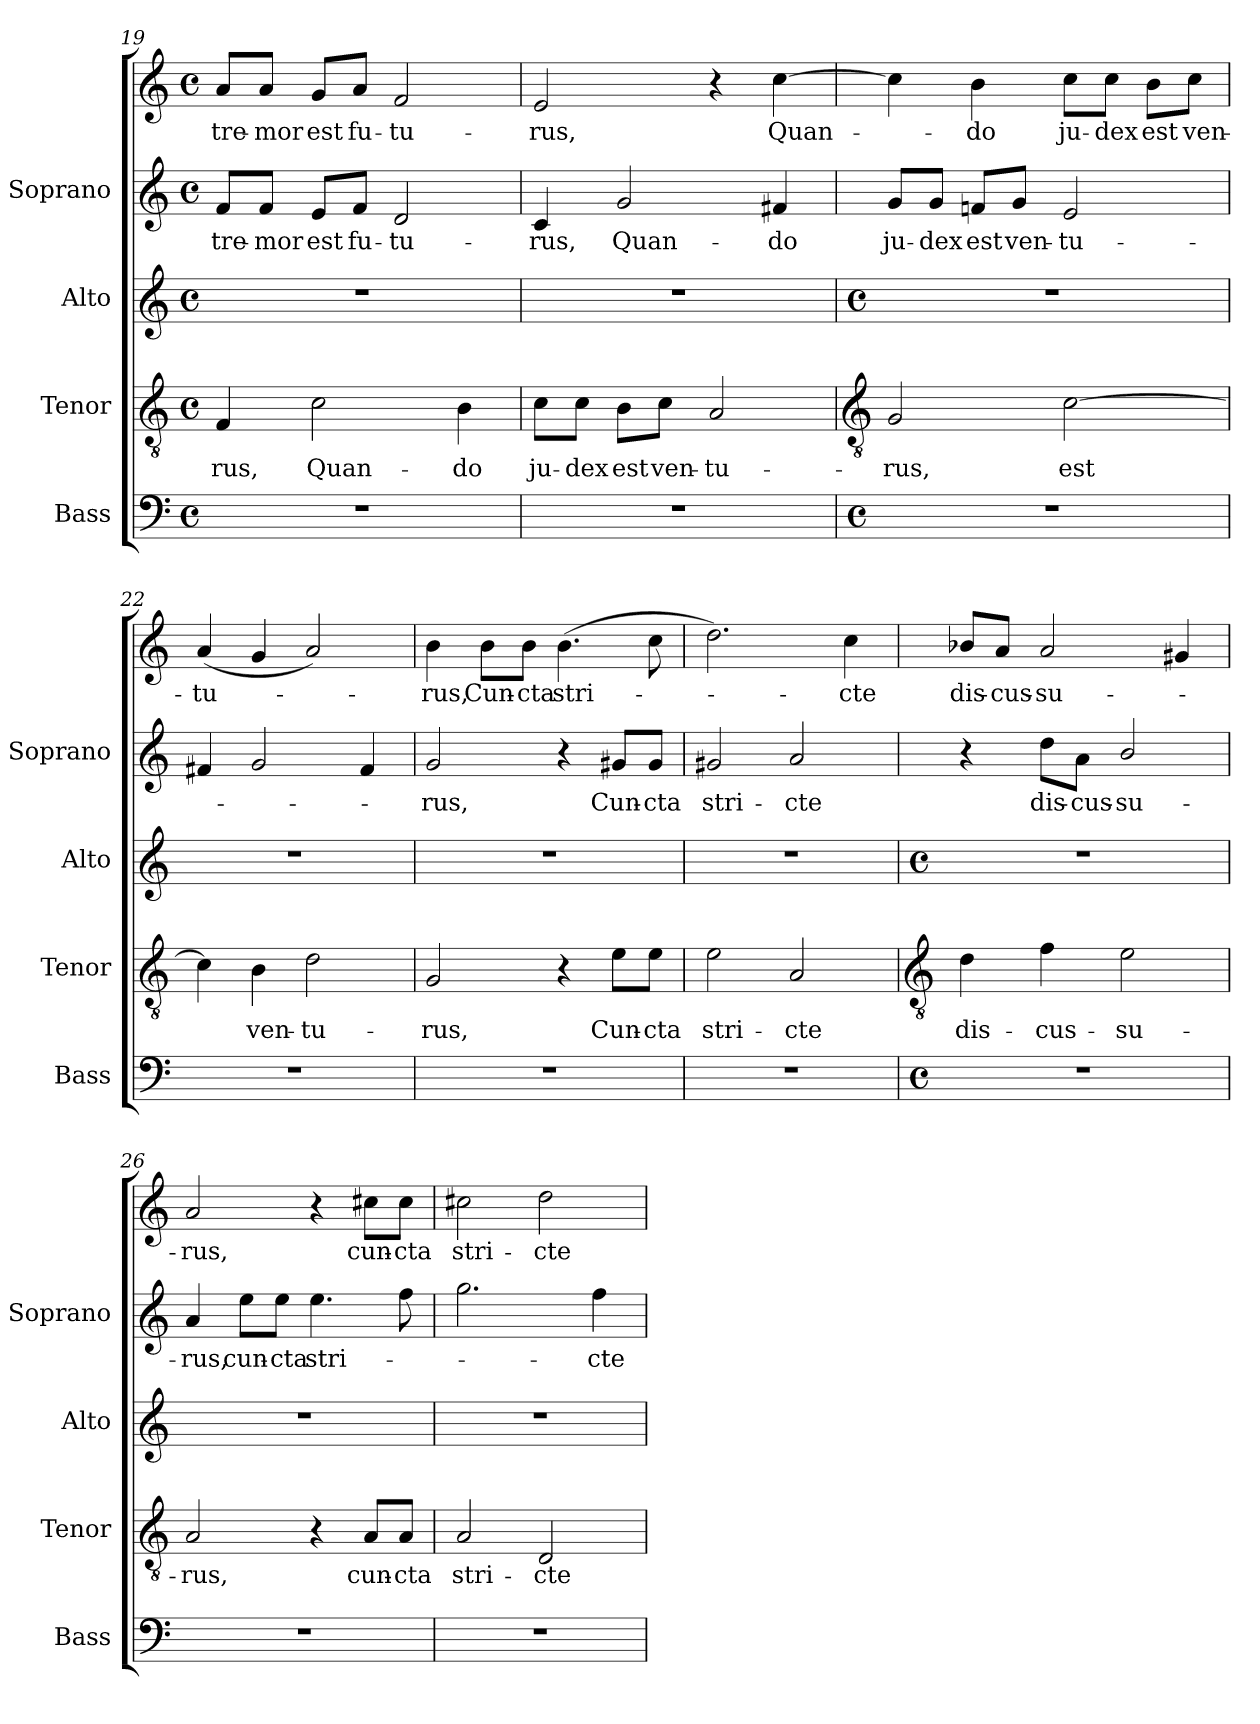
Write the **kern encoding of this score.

**kern	**kern	**text	**kern	**kern	**text	**kern	**text
*part4	*part3	*part3	*part2	*part1	*part1	*part1	*part1
*staff5	*staff4	*staff4	*staff3	*staff2	*staff2	*staff1	*staff1
*I"Bass	*I"Tenor	*	*I"Alto	*I"Soprano	*	*	*
*I'Bass	*I'Tenor	*	*I'Alto	*I'Soprano	*	*	*
*clefF4	*clefGv2	*	*clefG2	*clefG2	*	*clefG2	*
*k[]	*k[]	*	*k[]	*k[]	*	*k[]	*
*C:	*C:	*	*C:	*C:	*	*C:	*
*M4/4	*M4/4	*	*M4/4	*M4/4	*	*M4/4	*
*met(c)	*met(c)	*	*met(c)	*met(c)	*	*met(c)	*
=19	=19	=19	=19	=19	=19	=19	=19
!	!	!LO:LY:b	!	!	!LO:LY:b	!	!LO:LY:b
1r	4F	-rus,	1r	8f/L	-tre-	8a/L	tre-
!	!	!	!	!	!LO:LY:b	!	!LO:LY:b
.	.	.	.	8f/J	-mor	8a/J	-mor
!	!	!LO:LY:b	!	!	!LO:LY:b	!	!LO:LY:b
.	2c	Quan-	.	8e/L	est	8g/L	est
!	!	!	!	!	!LO:LY:b	!	!LO:LY:b
.	.	.	.	8f/J	fu-	8a/J	fu-
!	!	!	!	!	!LO:LY:b	!	!LO:LY:b
.	.	.	.	2d	-tu-	2f	-tu-
!	!	!LO:LY:b	!	!	!	!	!
.	4B	-do	.	.	.	.	.
=20	=20	=20	=20	=20	=20	=20	=20
!	!	!LO:LY:b	!	!	!LO:LY:b	!	!LO:LY:b
1r	8c\L	ju-	1r	4c	rus,	2e	-rus,
!	!	!LO:LY:b	!	!	!	!	!
.	8c\J	-dex	.	.	.	.	.
!	!	!LO:LY:b	!	!	!LO:LY:b	!	!
.	8B\L	est	.	2g	Quan-	.	.
!	!	!LO:LY:b	!	!	!	!	!
.	8c\J	ven-	.	.	.	.	.
!	!	!LO:LY:b	!	!	!	!	!
.	2A	-tu-	.	.	.	4r	.
!	!	!	!	!	!LO:LY:b	!	!LO:LY:b
.	.	.	.	4f#X	-do	[4cc	Quan-
!!LO:LB:g=z
=21	=21	=21	=21	=21	=21	=21	=21
*	*clefGv2	*	*	*	*	*	*
*M4/4	*	*	*M4/4	*	*	*	*
*met(c)	*	*	*met(c)	*	*	*	*
!	!	!LO:LY:b	!	!	!LO:LY:b	!	!
1r	2G	-rus,	1r	8g/L	-ju-	4cc]	.
!	!	!	!	!	!LO:LY:b	!	!
.	.	.	.	8g/J	-dex	.	.
!	!	!	!	!	!LO:LY:b	!	!LO:LY:b
.	.	.	.	8fn/L	est	4b	do
!	!	!	!	!	!LO:LY:b	!	!
.	.	.	.	8g/J	ven-	.	.
!	!	!LO:LY:b	!	!	!LO:LY:b	!	!LO:LY:b
.	[2c	est	.	2e	-tu-	8cc\L	ju-
!	!	!	!	!	!	!	!LO:LY:b
.	.	.	.	.	.	8cc\J	-dex
!	!	!	!	!	!	!	!LO:LY:b
.	.	.	.	.	.	8b\L	est
!	!	!	!	!	!	!	!LO:LY:b
.	.	.	.	.	.	8cc\J	ven-
=22	=22	=22	=22	=22	=22	=22	=22
!	!	!	!	!	!	!	!LO:LY:b
1r	4c]	.	1r	4f#X	.	(<4a	tu-
!	!	!LO:LY:b	!	!	!	!	!
.	4B	ven-	.	2g	.	4g	.
!	!	!LO:LY:b	!	!	!	!	!
.	2d	-tu-	.	.	.	2a)	.
.	.	.	.	4f#	.	.	.
=23	=23	=23	=23	=23	=23	=23	=23
!	!	!LO:LY:b	!	!	!LO:LY:b	!	!LO:LY:b
1r	2G	-rus,	1r	2g	rus,	4b	rus,
!	!	!	!	!	!	!	!LO:LY:b
.	.	.	.	.	.	8b\L	Cun-
!	!	!	!	!	!	!	!LO:LY:b
.	.	.	.	.	.	8b\J	-cta
!	!	!	!	!	!	!	!LO:LY:b
.	4r	.	.	4r	.	(>4.b	stri-
!	!	!LO:LY:b	!	!	!LO:LY:b	!	!
.	8e\L	Cun-	.	8g#X/L	Cun-	.	.
!	!	!LO:LY:b	!	!	!LO:LY:b	!	!
.	8e\J	-cta	.	8g#/J	-cta	8cc	.
=24	=24	=24	=24	=24	=24	=24	=24
!	!	!LO:LY:b	!	!	!LO:LY:b	!	!
1r	2e	stri-	1r	2g#	stri-	2.dd)	.
!	!	!LO:LY:b	!	!	!LO:LY:b	!	!
.	2A	-cte	.	2a	-cte	.	.
!	!	!	!	!	!	!	!LO:LY:b
.	.	.	.	.	.	4cc	cte
!!LO:LB:g=z
=25	=25	=25	=25	=25	=25	=25	=25
*	*clefGv2	*	*	*	*	*	*
*M4/4	*	*	*M4/4	*	*	*	*
*met(c)	*	*	*met(c)	*	*	*	*
!	!	!LO:LY:b	!	!	!	!	!LO:LY:b
1r	4d	dis-	1r	4r	.	8b-X/L	dis-
!	!	!	!	!	!	!	!LO:LY:b
.	.	.	.	.	.	8a/J	-cus-
!	!	!LO:LY:b	!	!	!LO:LY:b	!	!LO:LY:b
.	4f	-cus-	.	8dd\L	dis-	2a	-su-
!	!	!	!	!	!LO:LY:b	!	!
.	.	.	.	8a\J	-cus-	.	.
!	!	!LO:LY:b	!	!	!LO:LY:b	!	!
.	2e	-su-	.	2b/	-su-	.	.
.	.	.	.	.	.	4g#X	.
=26	=26	=26	=26	=26	=26	=26	=26
!	!	!LO:LY:b	!	!	!LO:LY:b	!	!LO:LY:b
1r	2A	-rus,	1r	4a	rus,	2a	-rus,
!	!	!	!	!	!LO:LY:b	!	!
.	.	.	.	8ee\L	cun-	.	.
!	!	!	!	!	!LO:LY:b	!	!
.	.	.	.	8ee\J	-cta	.	.
!	!	!	!	!	!LO:LY:b	!	!
.	4r	.	.	4.ee	stri-	4r	.
!	!	!LO:LY:b	!	!	!	!	!LO:LY:b
.	8A/L	cun-	.	.	.	8cc#X\L	cun-
!	!	!LO:LY:b	!	!	!	!	!LO:LY:b
.	8A/J	-cta	.	8ff	.	8cc#\J	-cta
=27	=27	=27	=27	=27	=27	=27	=27
!	!	!LO:LY:b	!	!	!	!	!LO:LY:b
1r	2A	stri-	1r	2.gg	.	2cc#X	stri-
!	!	!LO:LY:b	!	!	!	!	!LO:LY:b
.	2D	-cte	.	.	.	2dd	-cte
!	!	!	!	!	!LO:LY:b	!	!
.	.	.	.	4ff	cte	.	.
=	=	=	=	=	=	=	=
*-	*-	*-	*-	*-	*-	*-	*-
